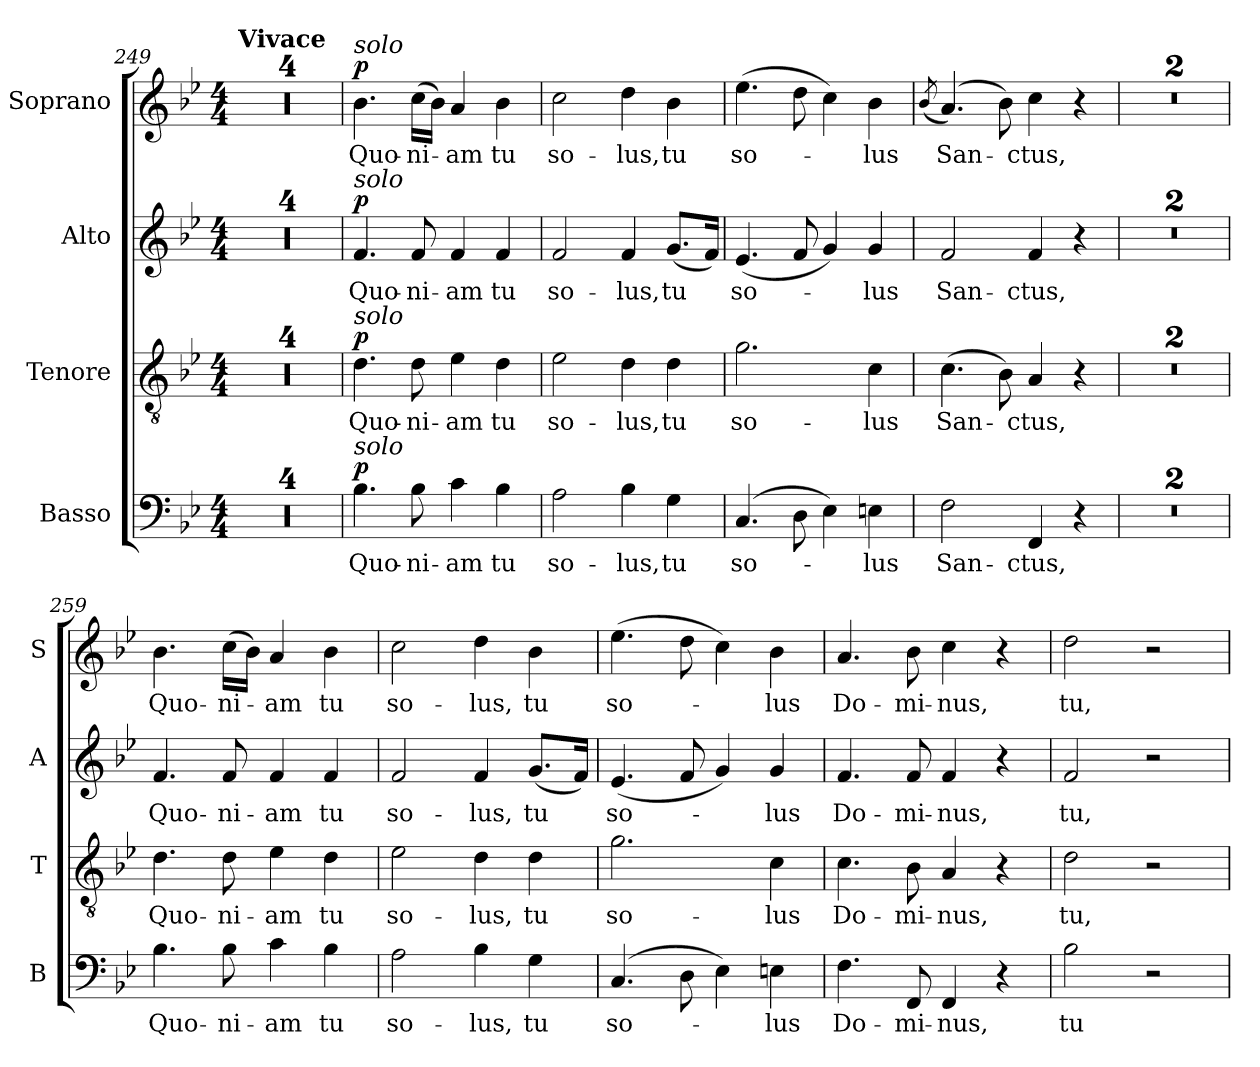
**kern	**text	**dynam	**kern	**text	**dynam	**kern	**text	**dynam	**kern	**text	**dynam
*part4	*part4	*part4	*part3	*part3	*part3	*part2	*part2	*part2	*part1	*part1	*part1
*staff4	*staff4	*staff4	*staff3	*staff3	*staff3	*staff2	*staff2	*staff2	*staff1	*staff1	*staff1
*I"Basso	*	*	*I"Tenore	*	*	*I"Alto	*	*	*I"Soprano	*	*
*I'B	*	*	*I'T	*	*	*I'A	*	*	*I'S	*	*
*clefF4	*	*	*clefGv2	*	*	*clefG2	*	*	*clefG2	*	*
*k[b-e-]	*	*	*k[b-e-]	*	*	*k[b-e-]	*	*	*k[b-e-]	*	*
*B-:	*	*	*B-:	*	*	*B-:	*	*	*B-:	*	*
*M4/4	*	*	*M4/4	*	*	*M4/4	*	*	*M4/4	*	*
=249	=249	=249	=249	=249	=249	=249	=249	=249	=249	=249	=249
!	!	!	!	!	!	!	!	!	!LO:TX:a:B:t=Vivace	!	!
1r	.	.	1r	.	.	1r	.	.	1r	.	.
=250	=250	=250	=250	=250	=250	=250	=250	=250	=250	=250	=250
1r	.	.	1r	.	.	1r	.	.	1r	.	.
=251	=251	=251	=251	=251	=251	=251	=251	=251	=251	=251	=251
1r	.	.	1r	.	.	1r	.	.	1r	.	.
=252	=252	=252	=252	=252	=252	=252	=252	=252	=252	=252	=252
1r	.	.	1r	.	.	1r	.	.	1r	.	.
=253	=253	=253	=253	=253	=253	=253	=253	=253	=253	=253	=253
!	!	!	!	!	!	!	!	!	!LO:TX:a:i:t=solo	!	!
!	!	!	!	!	!	!LO:TX:a:i:t=solo	!	!	!	!	!
!	!	!	!LO:TX:a:i:t=solo	!	!	!	!	!	!	!	!
!LO:TX:a:i:t=solo	!	!	!	!	!	!	!	!	!	!	!
!	!	!LO:DY:a	!	!	!LO:DY:a	!	!	!LO:DY:a	!	!	!LO:DY:a
4.B-\	Quo-	p	4.d\	Quo-	p	4.f/	Quo-	p	4.b-\	Quo-	p
8B-\	-ni-	.	8d\	-ni-	.	8f/	-ni-	.	(>16cc\LL	-ni-	.
.	.	.	.	.	.	.	.	.	16b-\JJ)	.	.
4c\	-am	.	4e-\	-am	.	4f/	-am	.	4a/	-am	.
4B-\	tu	.	4d\	tu	.	4f/	tu	.	4b-\	tu	.
=254	=254	=254	=254	=254	=254	=254	=254	=254	=254	=254	=254
2A\	so-	.	2e-\	so-	.	2f/	so-	.	2cc\	so-	.
4B-\	-lus,	.	4d\	-lus,	.	4f/	-lus,	.	4dd\	-lus,	.
4G\	tu	.	4d\	tu	.	(<8.g/L	tu	.	4b-\	tu	.
.	.	.	.	.	.	16f/Jk)	.	.	.	.	.
=255	=255	=255	=255	=255	=255	=255	=255	=255	=255	=255	=255
(>4.C/	so-	.	2.g\	so-	.	(<4.e-/	so-	.	(>4.ee-\	so-	.
8D\	.	.	.	.	.	8f/	.	.	8dd\	.	.
4E-\)	.	.	.	.	.	4g/)	.	.	4cc\)	.	.
4En\	-lus	.	4c\	-lus	.	4g/	-lus	.	4b-\	-lus	.
=256	=256	=256	=256	=256	=256	=256	=256	=256	=256	=256	=256
.	.	.	.	.	.	.	.	.	(<8qb-/	.	.
2F\	San-	.	(>4.c\	San-	.	2f/	San-	.	(>4.a/)	San-	.
.	.	.	8B-\)	.	.	.	.	.	8b-\)	.	.
4FF/	-ctus,	.	4A/	-ctus,	.	4f/	-ctus,	.	4cc\	-ctus,	.
4r	.	.	4r	.	.	4r	.	.	4r	.	.
!!LO:LB:g=z
=257	=257	=257	=257	=257	=257	=257	=257	=257	=257	=257	=257
1r	.	.	1r	.	.	1r	.	.	1r	.	.
=258	=258	=258	=258	=258	=258	=258	=258	=258	=258	=258	=258
1r	.	.	1r	.	.	1r	.	.	1r	.	.
=259	=259	=259	=259	=259	=259	=259	=259	=259	=259	=259	=259
4.B-\	Quo-	.	4.d\	Quo-	.	4.f/	Quo-	.	4.b-\	Quo-	.
8B-\	-ni-	.	8d\	-ni-	.	8f/	-ni-	.	(>16cc\LL	-ni-	.
.	.	.	.	.	.	.	.	.	16b-\JJ)	.	.
4c\	-am	.	4e-\	-am	.	4f/	-am	.	4a/	-am	.
4B-\	tu	.	4d\	tu	.	4f/	tu	.	4b-\	tu	.
=260	=260	=260	=260	=260	=260	=260	=260	=260	=260	=260	=260
2A\	so-	.	2e-\	so-	.	2f/	so-	.	2cc\	so-	.
4B-\	-lus,	.	4d\	-lus,	.	4f/	-lus,	.	4dd\	-lus,	.
4G\	tu	.	4d\	tu	.	(<8.g/L	tu	.	4b-\	tu	.
.	.	.	.	.	.	16f/Jk)	.	.	.	.	.
=261	=261	=261	=261	=261	=261	=261	=261	=261	=261	=261	=261
(>4.C/	so-	.	2.g\	so-	.	(<4.e-/	so-	.	(>4.ee-\	so-	.
8D\	.	.	.	.	.	8f/	.	.	8dd\	.	.
4E-\)	.	.	.	.	.	4g/)	.	.	4cc\)	.	.
4En\	-lus	.	4c\	-lus	.	4g/	-lus	.	4b-\	-lus	.
=262	=262	=262	=262	=262	=262	=262	=262	=262	=262	=262	=262
4.F\	Do-	.	4.c\	Do-	.	4.f/	Do-	.	4.a/	Do-	.
8FF/	-mi-	.	8B-\	-mi-	.	8f/	-mi-	.	8b-\	-mi-	.
4FF/	-nus,	.	4A/	-nus,	.	4f/	-nus,	.	4cc\	-nus,	.
4r	.	.	4r	.	.	4r	.	.	4r	.	.
=263	=263	=263	=263	=263	=263	=263	=263	=263	=263	=263	=263
2B-\	tu	.	2d\	tu,	.	2f/	tu,	.	2dd\	tu,	.
2r	.	.	2r	.	.	2r	.	.	2r	.	.
=	=	=	=	=	=	=	=	=	=	=	=
*-	*-	*-	*-	*-	*-	*-	*-	*-	*-	*-	*-
